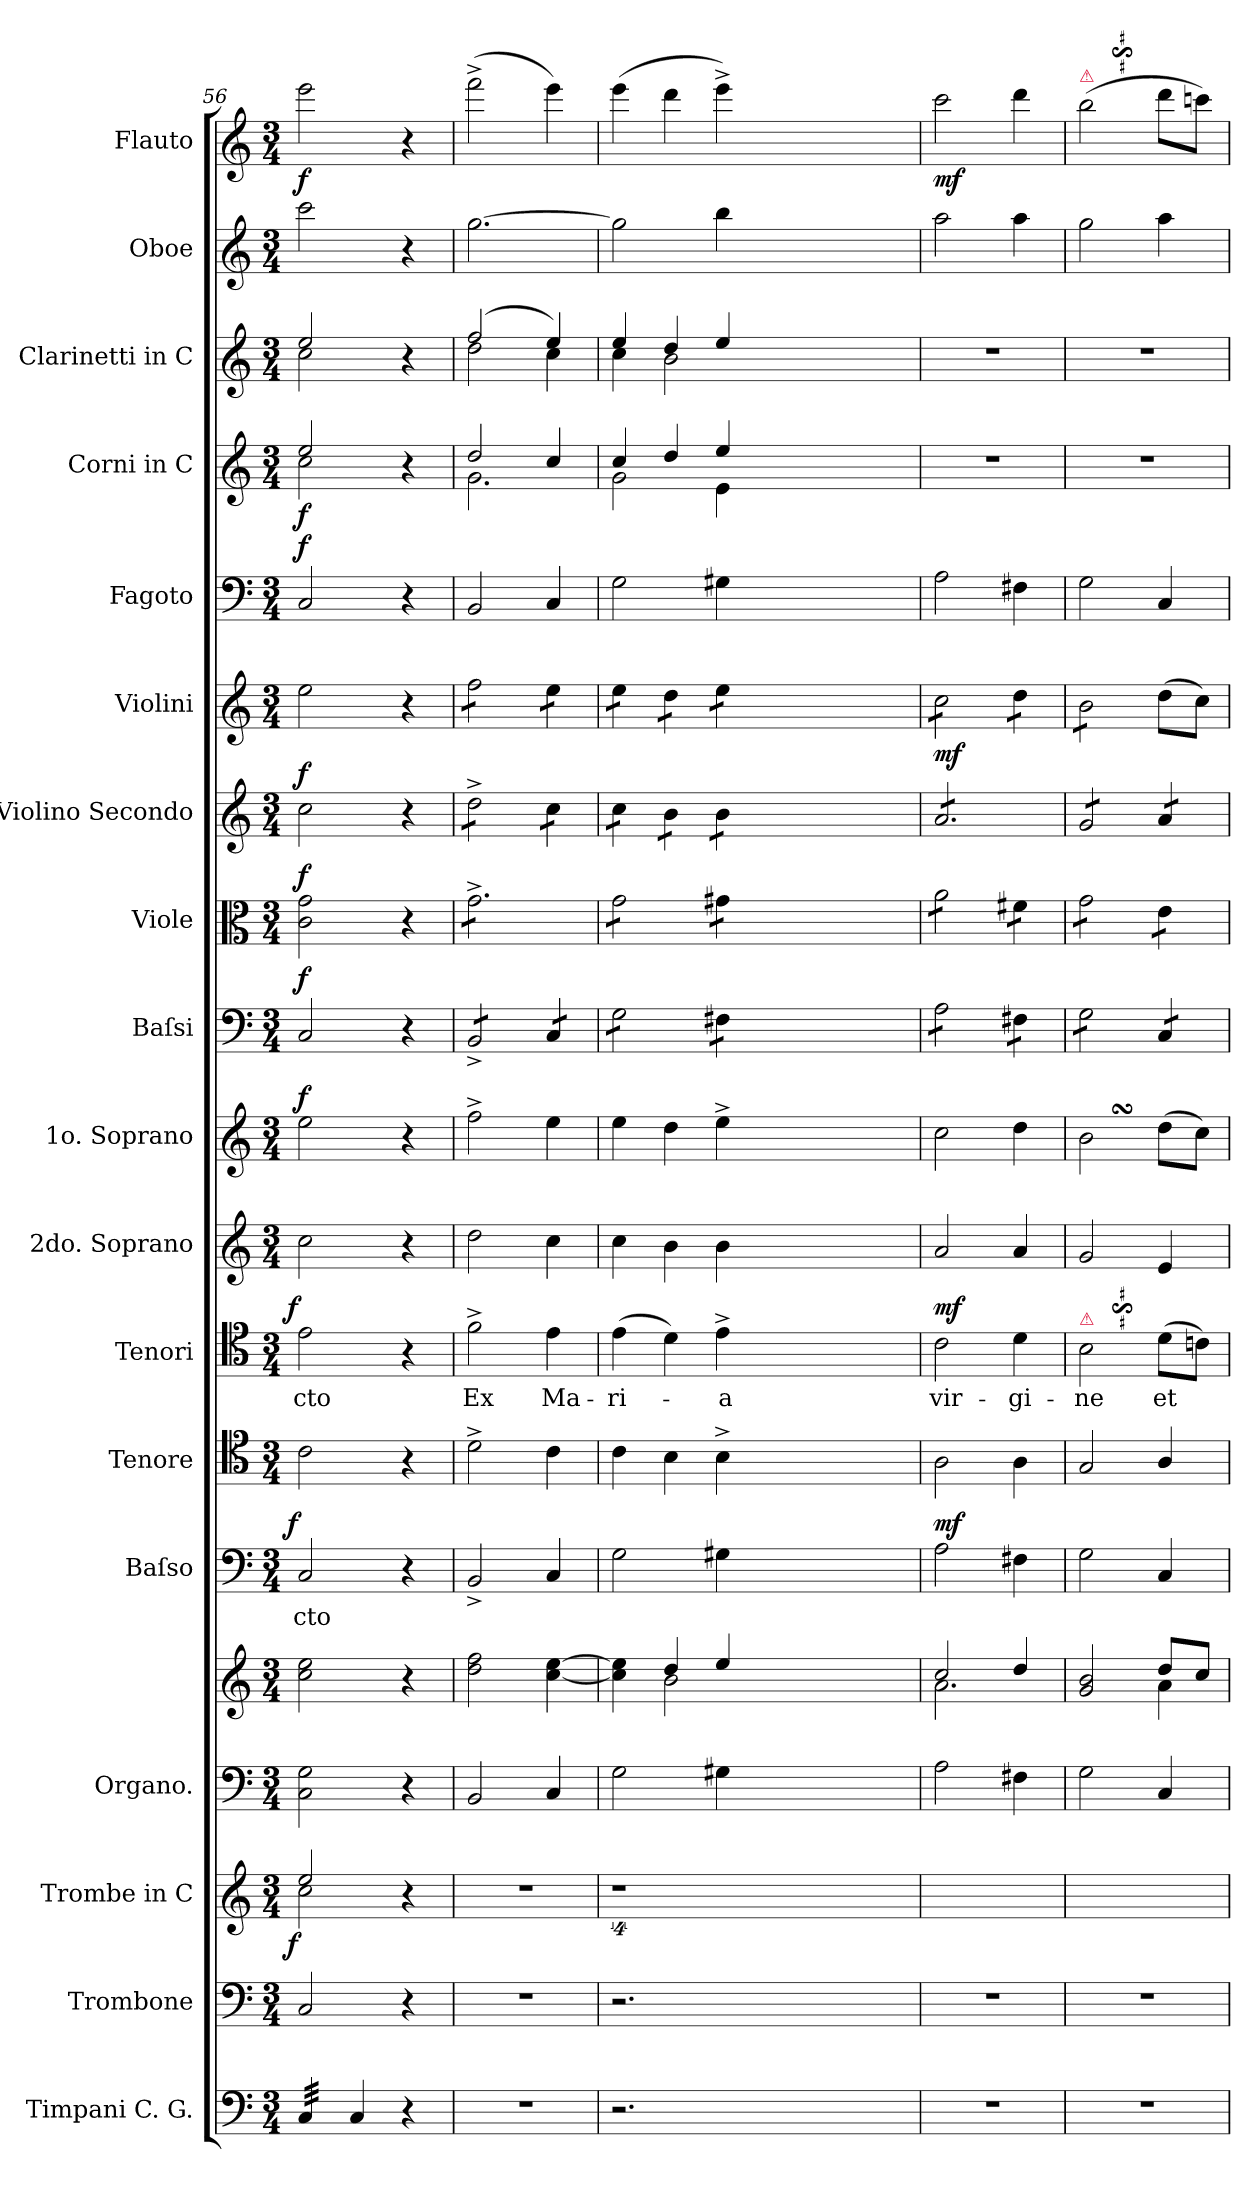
**kern	**kern	**kern	**dynam	**kern	**kern	**kern	**text	**dynam	**kern	**kern	**text	**dynam	**kern	**kern	**dynam	**kern	**dynam	**kern	**dynam	**kern	**dynam	**kern	**dynam	**kern	**dynam	**kern	**dynam	**kern	**kern	**kern	**dynam
*part18	*part17	*part16	*part16	*part15	*part15	*part14	*part14	*part14	*part13	*part12	*part12	*part12	*part11	*part10	*part10	*part9	*part9	*part8	*part8	*part7	*part7	*part6	*part6	*part5	*part5	*part4	*part4	*part3	*part2	*part1	*part1
*staff19	*staff18	*staff17	*staff17	*staff16	*staff15	*staff14	*staff14	*staff14	*staff13	*staff12	*staff12	*staff12	*staff11	*staff10	*staff10	*staff9	*staff9	*staff8	*staff8	*staff7	*staff7	*staff6	*staff6	*staff5	*staff5	*staff4	*staff4	*staff3	*staff2	*staff1	*staff1
*I"Timpani C. G.	*I"Trombone	*I"Trombe in C	*	*I"Organo.	*	*I"Baſso	*	*	*I"Tenore	*I"Tenori	*	*	*I"2do. Soprano	*I"1o. Soprano	*	*I"Baſsi	*	*I"Viole	*	*I"Violino Secondo	*	*I"Violini	*	*I"Fagoto	*	*I"Corni in C	*	*I"Clarinetti in C	*I"Oboe	*I"Flauto	*
*I'timp	*I'trb	*I'tr in C	*	*I'org	*	*I'B	*	*	*I'T 2	*I'T 1	*	*	*I'S 2	*I'S 1	*	*I'b	*	*	*	*I'vl 2	*	*I'vl 1	*	*I'fag	*	*I'cor in C	*	*I'cl in C	*I'ob	*I'fl	*
*clefF4	*clefF4	*clefG2	*	*clefF4	*clefG2	*clefF4	*	*	*clefC4	*clefC4	*	*	*clefG2	*clefG2	*	*clefF4	*	*clefC3	*	*clefG2	*	*clefG2	*	*clefF4	*	*clefG2	*	*clefG2	*clefG2	*clefG2	*
*k[]	*k[]	*k[]	*	*k[]	*k[]	*k[]	*	*	*k[]	*k[]	*	*	*k[]	*k[]	*	*k[]	*	*k[]	*	*k[]	*	*k[]	*	*k[]	*	*k[]	*	*k[]	*k[]	*k[]	*
*M3/4	*M3/4	*M3/4	*	*M3/4	*M3/4	*M3/4	*	*	*M3/4	*M3/4	*	*	*M3/4	*M3/4	*	*M3/4	*	*M3/4	*	*M3/4	*	*M3/4	*	*M3/4	*	*M3/4	*	*M3/4	*M3/4	*M3/4	*
=56	=56	=56	=56	=56	=56	=56	=56	=56	=56	=56	=56	=56	=56	=56	=56	=56	=56	=56	=56	=56	=56	=56	=56	=56	=56	=56	=56	=56	=56	=56	=56
*	*	*^	*	*	*	*	*	*	*	*	*	*	*	*	*	*	*	*	*	*	*	*	*	*	*	*^	*	*^	*	*	*
!	!	!	!	!LO:DY:b:rj	!	!	!	!	!LO:DY:a:rj	!	!	!	!LO:DY:a:rj	!	!	!LO:DY:a	!	!LO:DY:a	!	!LO:DY:a	!	!LO:DY:a	!	!	!	!LO:DY:a	!	!	!	!	!	!	!	!
*tremolo	*	*	*	*	*	*	*	*	*	*	*	*	*	*	*	*	*	*	*	*	*	*	*	*	*	*	*	*	*	*	*	*	*	*
32C/LLL	2C/	2ee/	2cc\	f	2C\ 2G\	2cc\ 2ee\	2C/	-cto	f	2c\	2e\	cto	f	2cc\	2ee\	f	2C/	f	2c\ 2g\	f	2cc\	f	2ee\	.	2C/	f	2ee/	2cc\	f	2ee/	2cc\	2ccc\	2eee\	f
32C/	.	.	.	.	.	.	.	.	.	.	.	.	.	.	.	.	.	.	.	.	.	.	.	.	.	.	.	.	.	.	.	.	.	.
32C/	.	.	.	.	.	.	.	.	.	.	.	.	.	.	.	.	.	.	.	.	.	.	.	.	.	.	.	.	.	.	.	.	.	.
32C/	.	.	.	.	.	.	.	.	.	.	.	.	.	.	.	.	.	.	.	.	.	.	.	.	.	.	.	.	.	.	.	.	.	.
32C/	.	.	.	.	.	.	.	.	.	.	.	.	.	.	.	.	.	.	.	.	.	.	.	.	.	.	.	.	.	.	.	.	.	.
32C/	.	.	.	.	.	.	.	.	.	.	.	.	.	.	.	.	.	.	.	.	.	.	.	.	.	.	.	.	.	.	.	.	.	.
32C/	.	.	.	.	.	.	.	.	.	.	.	.	.	.	.	.	.	.	.	.	.	.	.	.	.	.	.	.	.	.	.	.	.	.
32C/JJJ	.	.	.	.	.	.	.	.	.	.	.	.	.	.	.	.	.	.	.	.	.	.	.	.	.	.	.	.	.	.	.	.	.	.
*Xtremolo	*	*	*	*	*	*	*	*	*	*	*	*	*	*	*	*	*	*	*	*	*	*	*	*	*	*	*	*	*	*	*	*	*	*
4C/	.	.	.	.	.	.	.	.	.	.	.	.	.	.	.	.	.	.	.	.	.	.	.	.	.	.	.	.	.	.	.	.	.	.
4r	4r	4r	4ryy	.	4r	4r	4r	.	.	4r	4r	.	.	4r	4r	.	4r	.	4r	.	4r	.	4r	.	4r	.	4r	4ryy	.	4r	4ryy	4r	4r	.
=57	=57	=57	=57	=57	=57	=57	=57	=57	=57	=57	=57	=57	=57	=57	=57	=57	=57	=57	=57	=57	=57	=57	=57	=57	=57	=57	=57	=57	=57	=57	=57	=57	=57	=57
!	!	!LO:TX:b:t=5.	!	!	!	!	!	!	!	!	!	!	!	!	!	!	!	!	!	!	!	!	!	!	!	!	!	!	!	!	!	!	!	!
*	*	*v	*v	*	*	*	*	*	*	*	*	*	*	*	*	*	*	*	*	*	*	*	*	*	*	*	*	*	*	*	*	*	*	*
*	*	*	*	*	*	*	*	*	*	*	*	*	*	*	*	*tremolo	*	*	*	*	*	*	*	*	*	*	*	*	*	*	*	*	*
*	*	*	*	*	*	*	*	*	*	*	*	*	*	*	*	*	*	*tremolo	*	*	*	*	*	*	*	*	*	*	*	*	*	*	*
*	*	*	*	*	*	*	*	*	*	*	*	*	*	*	*	*	*	*	*	*tremolo	*	*	*	*	*	*	*	*	*	*	*	*	*
*	*	*	*	*	*	*	*	*	*	*	*	*	*	*	*	*	*	*	*	*	*	*tremolo	*	*	*	*	*	*	*	*	*	*	*
2.r	2.r	2.r	.	2BB/	2dd\ 2ff\	2BB^>/	.	.	2d^\	2f^\	Ex	.	2dd\	2ff^\	.	8BB^/L	.	8g^<\L	.	8dd^\L	.	8ff\L	.	2BB/	.	2dd/	2.g\	.	(2ff/	2dd\	[2.gg\	(2fff^<\	.
.	.	.	.	.	.	.	.	.	.	.	.	.	.	.	.	8BB^/	.	8g^<\	.	8dd^\	.	8ff\	.	.	.	.	.	.	.	.	.	.	.
.	.	.	.	.	.	.	.	.	.	.	.	.	.	.	.	8BB^/	.	8g^<\	.	8dd^\	.	8ff\	.	.	.	.	.	.	.	.	.	.	.
.	.	.	.	.	.	.	.	.	.	.	.	.	.	.	.	8BB^/J	.	8g^<\	.	8dd^\J	.	8ff\J	.	.	.	.	.	.	.	.	.	.	.
.	.	.	.	4C/	[4cc\ [4ee\	4C/	.	.	4c\	4e\	Ma-	.	4cc\	4ee\	.	8C/L	.	8g^<\	.	8cc\L	.	8ee\L	.	4C/	.	4cc/	.	.	4ee/)	4cc\	.	4eee\)	.
.	.	.	.	.	.	.	.	.	.	.	.	.	.	.	.	8C/J	.	8g^<\J	.	8cc\J	.	8ee\J	.	.	.	.	.	.	.	.	.	.	.
=58	=58	=58	=58	=58	=58	=58	=58	=58	=58	=58	=58	=58	=58	=58	=58	=58	=58	=58	=58	=58	=58	=58	=58	=58	=58	=58	=58	=58	=58	=58	=58	=58	=58
*	*	*	*	*	*^	*	*	*	*	*	*	*	*	*	*	*	*	*	*	*	*	*	*	*	*	*	*	*	*	*	*	*	*
2.r	2.r	4%9r	.	2G\	4cc]\ 4ee]\	4ryy	2G\	.	.	4c\	(4e\	-ri-	.	4cc\	4ee\	.	8G\L	.	8g\L	.	8cc\L	.	8ee\L	.	2G\	.	4cc/	2g\	.	4ee/	4cc\	2gg\]	(4eee\	.
.	.	.	.	.	.	.	.	.	.	.	.	.	.	.	.	.	8G\	.	8g\	.	8cc\J	.	8ee\J	.	.	.	.	.	.	.	.	.	.	.
.	.	.	.	.	4dd/	2b\	.	.	.	4B\	4d\)	.	.	4b\	4dd\	.	8G\	.	8g\	.	8b\L	.	8dd\L	.	.	.	4dd/	.	.	4dd/	2b\	.	4ddd\	.
.	.	.	.	.	.	.	.	.	.	.	.	.	.	.	.	.	8G\J	.	8g\J	.	8b\J	.	8dd\J	.	.	.	.	.	.	.	.	.	.	.
.	.	.	.	4G#X\	4ee/	.	4G#X\	.	.	4B^\	4e^\	-a	.	4b\	4ee^\	.	8F#X\L	.	8g#X\L	.	8b\L	.	8ee\L	.	4G#X\	.	4ee/	4e\	.	4ee/	.	4bb\	4eee^<\)	.
.	.	.	.	.	.	.	.	.	.	.	.	.	.	.	.	.	8F#X\J	.	8g#X\J	.	8b\J	.	8ee\J	.	.	.	.	.	.	.	.	.	.	.
1.ryy	1.ryy	.	.	1.ryy	1.ryy	1.ryy	1.ryy	.	.	1.ryy	1.ryy	.	.	1.ryy	1.ryy	.	1.ryy	.	1.ryy	.	1.ryy	.	1.ryy	.	1.ryy	.	1.ryy	1.ryy	.	1.ryy	1.ryy	1.ryy	1.ryy	.
=59	=59	=59	=59	=59	=59	=59	=59	=59	=59	=59	=59	=59	=59	=59	=59	=59	=59	=59	=59	=59	=59	=59	=59	=59	=59	=59	=59	=59	=59	=59	=59	=59	=59	=59
!	!	!	!	!	!	!	!	!	!LO:DY:a	!	!	!	!LO:DY:a	!	!	!	!	!	!	!	!	!	!	!	!	!	!	!	!	!	!	!	!	!
*	*	*	*	*	*	*	*	*	*	*	*	*	*	*	*	*	*	*	*	*	*	*	*	*	*	*	*v	*v	*	*	*	*	*	*
*	*	*	*	*	*	*	*	*	*	*	*	*	*	*	*	*	*	*	*	*	*	*	*	*	*	*	*	*	*v	*v	*	*	*
2.r	2.r	2.ryy	.	2A\	2cc/	2.a\	2A\	.	mf	2A\	2c\	vir-	mf	2a/	2cc\	.	8A\L	.	8a\L	.	8a/L	.	8cc\L	mf	2A\	.	2.r	.	2.r	2aa\	2ccc\	mf
.	.	.	.	.	.	.	.	.	.	.	.	.	.	.	.	.	8A\	.	8a\	.	8a/	.	8cc\	.	.	.	.	.	.	.	.	.
.	.	.	.	.	.	.	.	.	.	.	.	.	.	.	.	.	8A\	.	8a\	.	8a/	.	8cc\	.	.	.	.	.	.	.	.	.
.	.	.	.	.	.	.	.	.	.	.	.	.	.	.	.	.	8A\J	.	8a\J	.	8a/	.	8cc\J	.	.	.	.	.	.	.	.	.
.	.	.	.	4F#X\	4dd/	.	4F#X\	.	.	4A\	4d\	-gi-	.	4a/	4dd\	.	8F#X\L	.	8f#X\L	.	8a/	.	8dd\L	.	4F#X\	.	.	.	.	4aa\	4ddd\	.
.	.	.	.	.	.	.	.	.	.	.	.	.	.	.	.	.	8F#X\J	.	8f#X\J	.	8a/J	.	8dd\J	.	.	.	.	.	.	.	.	.
=60	=60	=60	=60	=60	=60	=60	=60	=60	=60	=60	=60	=60	=60	=60	=60	=60	=60	=60	=60	=60	=60	=60	=60	=60	=60	=60	=60	=60	=60	=60	=60	=60
!	!	!	!	!	!	!	!	!	!	!	!	!	!	!	!	!	!	!	!	!	!	!	!	!	!	!	!	!	!	!	!LO:TX:a:color=crimson:t=⚠	!
!	!	!	!	!	!	!	!	!	!	!	!LO:TX:a:color=crimson:t=⚠	!	!	!	!	!	!	!	!	!	!	!	!	!	!	!	!	!	!	!	!	!
2.r	2.r	2.ryy	.	2G\	2g/ 2b/	2ryy	2G\	.	.	2G/	2B$sS\	-ne	.	2g/	2bSsS\	.	8G\L	.	8g\L	.	8g/L	.	8b\L	.	2G\	.	2.r	.	2.r	2gg\	(2bb$sS\	.
.	.	.	.	.	.	.	.	.	.	.	.	.	.	.	.	.	8G\	.	8g\	.	8g/	.	8b\	.	.	.	.	.	.	.	.	.
.	.	.	.	.	.	.	.	.	.	.	.	.	.	.	.	.	8G\	.	8g\	.	8g/	.	8b\	.	.	.	.	.	.	.	.	.
.	.	.	.	.	.	.	.	.	.	.	.	.	.	.	.	.	8G\J	.	8g\J	.	8g/J	.	8b\J	.	.	.	.	.	.	.	.	.
*	*	*	*	*	*	*	*	*	*	*	*	*	*	*	*	*	*	*	*	*	*	*	*Xtremolo	*	*	*	*	*	*	*	*	*
.	.	.	.	4C/	8dd/L	4a\	4C/	.	.	4A/	(8d\L	et	.	4e/	(8dd\L	.	8C/L	.	8e\L	.	8a/L	.	(8dd\L	.	4C/	.	.	.	.	4aa\	8ddd\L	.
.	.	.	.	.	8cc/J	.	.	.	.	.	8c\J)	.	.	.	8cc\J)	.	8C/J	.	8e\J	.	8a/J	.	8cc\J)	.	.	.	.	.	.	.	8ccc\J)	.
*	*	*	*	*	*	*	*	*	*	*	*	*	*	*	*	*	*	*	*	*	*Xtremolo	*	*	*	*	*	*	*	*	*	*	*
*	*	*	*	*	*	*	*	*	*	*	*	*	*	*	*	*	*	*	*Xtremolo	*	*	*	*	*	*	*	*	*	*	*	*	*
*	*	*	*	*	*	*	*	*	*	*	*	*	*	*	*	*	*Xtremolo	*	*	*	*	*	*	*	*	*	*	*	*	*	*	*
*	*	*	*	*	*v	*v	*	*	*	*	*	*	*	*	*	*	*	*	*	*	*	*	*	*	*	*	*	*	*	*	*	*
=	=	=	=	=	=	=	=	=	=	=	=	=	=	=	=	=	=	=	=	=	=	=	=	=	=	=	=	=	=	=	=
*-	*-	*-	*-	*-	*-	*-	*-	*-	*-	*-	*-	*-	*-	*-	*-	*-	*-	*-	*-	*-	*-	*-	*-	*-	*-	*-	*-	*-	*-	*-	*-
